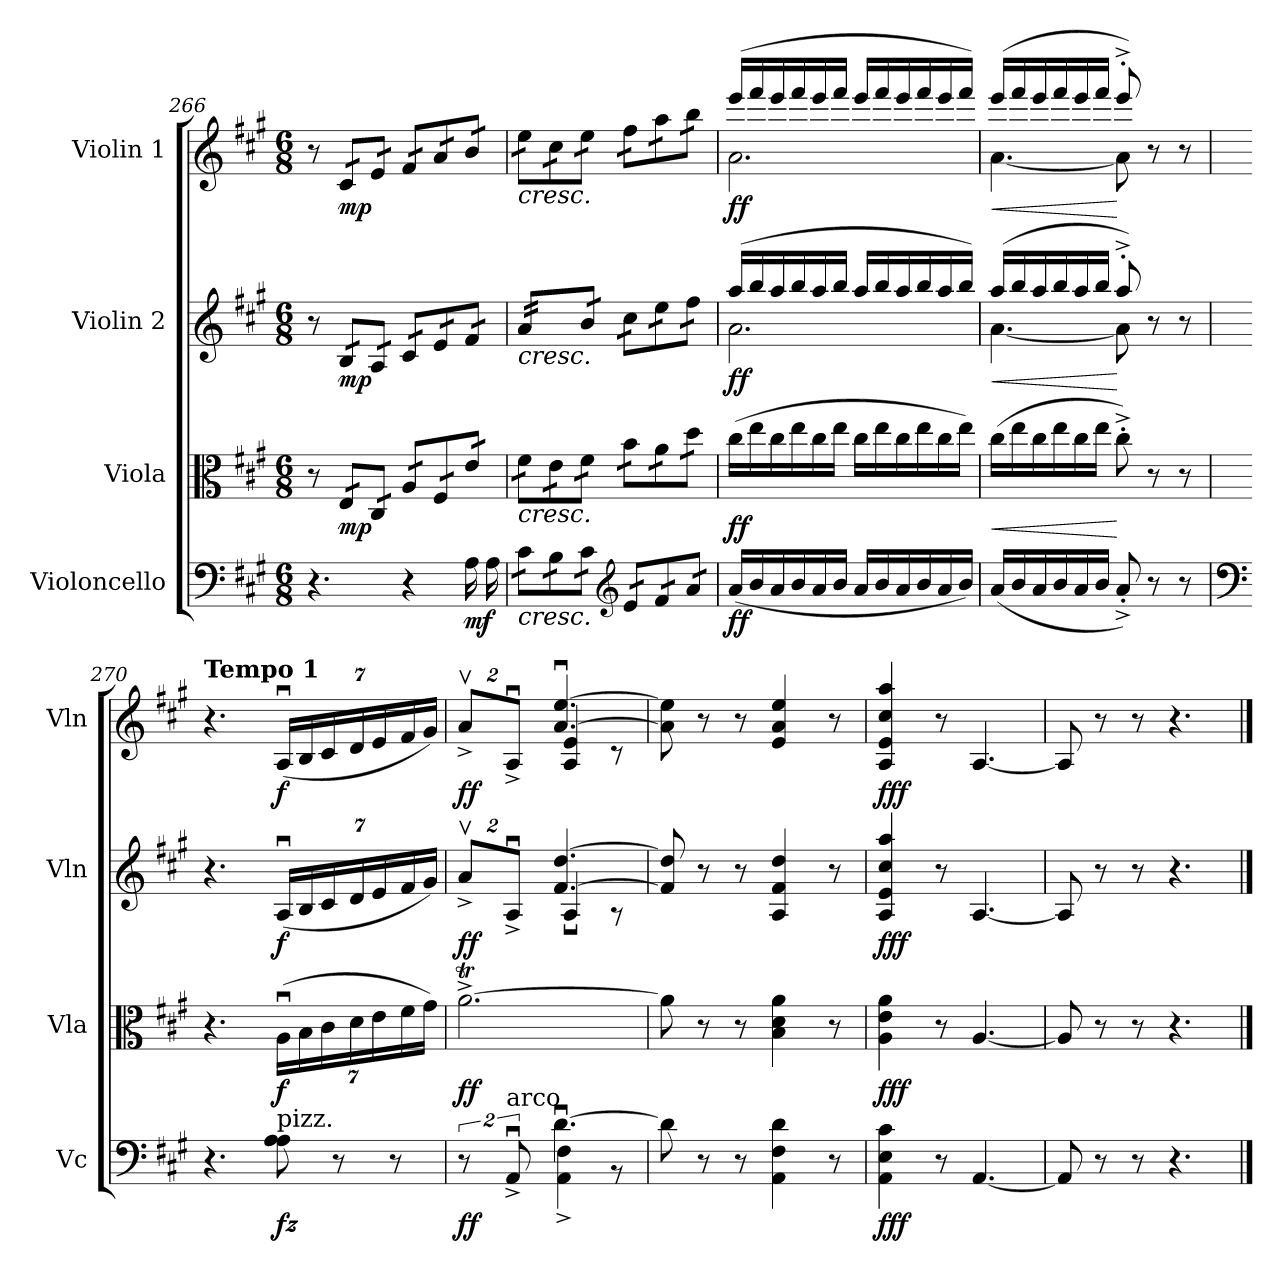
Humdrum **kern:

**kern	**dynam	**kern	**dynam	**kern	**dynam	**kern	**dynam
*part4	*part4	*part3	*part3	*part2	*part2	*part1	*part1
*staff4	*staff4	*staff3	*staff3	*staff2	*staff2	*staff1	*staff1
*I"Violoncello	*	*I"Viola	*	*I"Violin 2	*	*I"Violin 1	*
*I'Vc	*	*I'Vla	*	*I'Vln	*	*I'Vln	*
*clefF4	*	*clefC3	*	*clefG2	*	*clefG2	*
*k[f#c#g#]	*	*k[f#c#g#]	*	*k[f#c#g#]	*	*k[f#c#g#]	*
*M6/8	*	*M6/8	*	*M6/8	*	*M6/8	*
=266	=266	=266	=266	=266	=266	=266	=266
4.r	.	8r	.	8r	.	8r	.
!	!	!	!	!	!	!LO:TX:b:i:t=cresc.	!
!	!	!	!	!LO:TX:a:t=arco	!	!	!
!	!	!	!	!LO:TX:b:i:t=cresc.	!	!	!
!	!	!LO:TX:b:i:t=cresc.	!	!	!	!	!
!	!	!	!LO:DY:b	!	!LO:DY:b	!	!LO:DY:b
*	*	*tremolo	*	*	*	*	*
*	*	*	*	*tremolo	*	*	*
*	*	*	*	*	*	*tremolo	*
.	.	16E/LL	mp	16B/LL	mp	16c#/LL	mp
.	.	16E/	.	16B/	.	16c#/	.
.	.	16C#/	.	16A/	.	16e/	.
.	.	16C#/JJ	.	16A/JJ	.	16e/JJ	.
4r	.	16A/LL	.	16c#/LL	.	16f#/LL	.
.	.	16A/	.	16c#/	.	16f#/	.
.	.	16F#/	.	16e/	.	16a/	.
.	.	16F#/	.	16e/	.	16a/	.
!LO:TX:a:t=arco	!	!	!	!	!	!	!
!	!LO:DY:b	!	!	!	!	!	!
*tremolo	*	*	*	*	*	*	*
16A\	mf	16e/	.	16f#/	.	16b/	.
16A\	.	16e/JJ	.	16f#/JJ	.	16b/JJ	.
!!LO:LB:g=z
=267	=267	=267	=267	=267	=267	=267	=267
!	!LO:HP:b	!	!LO:HP:b	!	!LO:HP:b	!	!LO:HP:b
16c#\LL	<	16f#\LL	<	16a/LL	<	16ee\LL	<
16c#\	.	16f#\	.	16a/	.	16ee\	.
16B\	.	16e\	.	16a/	.	16cc#\	.
16B\	.	16e\	.	16a/	.	16cc#\	.
16c#\	.	16f#\	.	16b/	.	16ee\	.
16c#\JJ	.	16f#\JJ	.	16b/JJ	.	16ee\JJ	.
*clefG2	*	*	*	*	*	*	*
16e/LL	.	16b\LL	.	16cc#\LL	.	16ff#\LL	.
16e/	.	16b\	.	16cc#\	.	16ff#\	.
16f#/	.	16a\	.	16ee\	.	16aa\	.
16f#/	.	16a\	.	16ee\	.	16aa\	.
16a/	.	16dd\	.	16ff#\	.	16bb\	.
16a/JJ	.	16dd\JJ	.	16ff#\JJ	.	16bb\JJ	.
*	*	*	*	*	*	*Xtremolo	*
*	*	*	*	*Xtremolo	*	*	*
*	*	*Xtremolo	*	*	*	*	*
*Xtremolo	*	*	*	*	*	*	*
=268	=268	=268	=268	=268	=268	=268	=268
*	*	*	*	*^	*	*^	*
!	!LO:DY:b	!	!LO:DY:b	!	!	!LO:DY:b	!	!	!LO:DY:b
(16a/LL	ff	(16cc#\LL	ff	(16aa/LL	2.a\	ff	(16eee/LL	2.a\	ff
16b/	.	16ee\	.	16bb/	.	.	16fff#/	.	.
16a/	.	16cc#\	.	16aa/	.	.	16eee/	.	.
16b/	.	16ee\	.	16bb/	.	.	16fff#/	.	.
16a/	.	16cc#\	.	16aa/	.	.	16eee/	.	.
16b/JJ	.	16ee\JJ	.	16bb/JJ	.	.	16fff#/JJ	.	.
16a/LL	.	16cc#\LL	.	16aa/LL	.	.	16eee/LL	.	.
16b/	.	16ee\	.	16bb/	.	.	16fff#/	.	.
16a/	.	16cc#\	.	16aa/	.	.	16eee/	.	.
16b/	.	16ee\	.	16bb/	.	.	16fff#/	.	.
16a/	.	16cc#\	.	16aa/	.	.	16eee/	.	.
16b/JJ)	.	16ee\JJ)	.	16bb/JJ)	.	.	16fff#/JJ)	.	.
=269	=269	=269	=269	=269	=269	=269	=269	=269	=269
!	!	!	!LO:HP:b	!	!	!LO:HP:b	!	!	!LO:HP:b
(16a/LL	.	(16cc#\LL	<	(16aa/LL	[4.a\	<	(16eee/LL	[4.a\	<
16b/	.	16ee\	.	16bb/	.	.	16fff#/	.	.
16a/	.	16cc#\	.	16aa/	.	.	16eee/	.	.
16b/	.	16ee\	.	16bb/	.	.	16fff#/	.	.
16a/	.	16cc#\	.	16aa/	.	.	16eee/	.	.
16b/JJ	.	16ee\JJ	.	16bb/JJ	.	.	16fff#/JJ	.	.
8a'^/)	[	8cc#'^\)	[	8aa'^/)	8a\]	[	8eee'^/)	8a\]	[
8r	.	8r	.	8r	4ryy	.	8r	4ryy	.
8r	.	8r	.	8r	.	.	8r	.	.
*	*	*	*	*v	*v	*	*	*	*
*	*	*	*	*	*	*v	*v	*
!!LO:LB:g=z
=270	=270	=270	=270	=270	=270	=270	=270
*clefF4	*	*	*	*	*	*	*
!	!	!	!	!	!	!LO:TX:a:B:t=Tempo 1	!
4.r	.	4.r	.	4.r	.	4.r	.
*	*	*Xbrackettup	*	*Xbrackettup	*	*Xbrackettup	*
!LO:TX:a:t=pizz.	!	!	!	!	!	!	!
!	!LO:DY:b	!	!LO:DY:b	!	!LO:DY:b	!	!LO:DY:b
8A\ 8A\	fz	(56%3Au\LL	f	(56%3Au/LL	f	(56%3Au/LL	f
.	.	56%3B\	.	56%3B/	.	56%3B/	.
.	.	56%3c#\	.	56%3c#/	.	56%3c#/	.
8r	.	.	.	.	.	.	.
.	.	56%3d\	.	56%3d/	.	56%3d/	.
.	.	56%3e\	.	56%3e/	.	56%3e/	.
8r	.	.	.	.	.	.	.
.	.	56%3f#\	.	56%3f#/	.	56%3f#/	.
.	.	56%3g#\JJ)	.	56%3g#/JJ)	.	56%3g#/JJ)	.
.	.	.	[	.	[	.	[
=271	=271	=271	=271	=271	=271	=271	=271
*^	*	*	*	*^	*	*^	*
!	!	!LO:DY:b	!	!LO:DY:b	!	!	!LO:DY:b	!	!	!LO:DY:b
16%3r	4.ryy	ff	[2.aT^\	ff	16%3av^/L	4.ryy	ff	16%3av^/L	4.ryy	ff
!LO:TX:a:t=arco	!	!	!	!	!	!	!	!	!	!
16%3AAu^/	.	.	.	.	16%3Au^/J	.	.	16%3Au^/J	.	.
[>4.du\	4AA\^ 4F#\^	.	.	.	[4.f#/ [4.dd/	4Au/	.	[4.a/u [4.ee/u	4A/ 4e/	.
.	8r	.	.	.	.	8r	.	.	8r	.
=272	=272	=272	=272	=272	=272	=272	=272	=272	=272	=272
!	!	!	!	!	!	!	!	!LO:TX:a:B:t=Allargando	!	!
*	*	*	*	*	*v	*v	*	*	*	*
*v	*v	*	*	*	*	*	*v	*v	*
8d\]	.	8a\]	.	8f#/] 8dd/]	.	8a\] 8ee\]	.
8r	.	8r	.	8r	.	8r	.
8r	.	8r	.	8r	.	8r	.
4AA\ 4F#\ 4d\	.	4B\ 4d\ 4a\	.	4A/ 4f#/ 4dd/	.	4e/ 4a/ 4ee/	.
8r	.	8r	.	8r	.	8r	.
=273	=273	=273	=273	=273	=273	=273	=273
!	!LO:DY:b	!	!LO:DY:b	!	!LO:DY:b	!	!LO:DY:b
4AA\ 4E\ 4c#\	fff	4A\ 4e\ 4a\	fff	4A/ 4e/ 4cc#/ 4aa/	fff	4A/ 4e/ 4cc#/ 4aa/	fff
8r	.	8r	.	8r	.	8r	.
[4.AA/	.	[4.A/	.	[4.A/	.	[4.A/	.
=274	=274	=274	=274	=274	=274	=274	=274
8AA/]	.	8A/]	.	8A/]	.	8A/]	.
8r	.	8r	.	8r	.	8r	.
8r	.	8r	.	8r	.	8r	.
4.r	.	4.r	.	4.r	.	4.r	.
==	==	==	==	==	==	==	==
*-	*-	*-	*-	*-	*-	*-	*-
